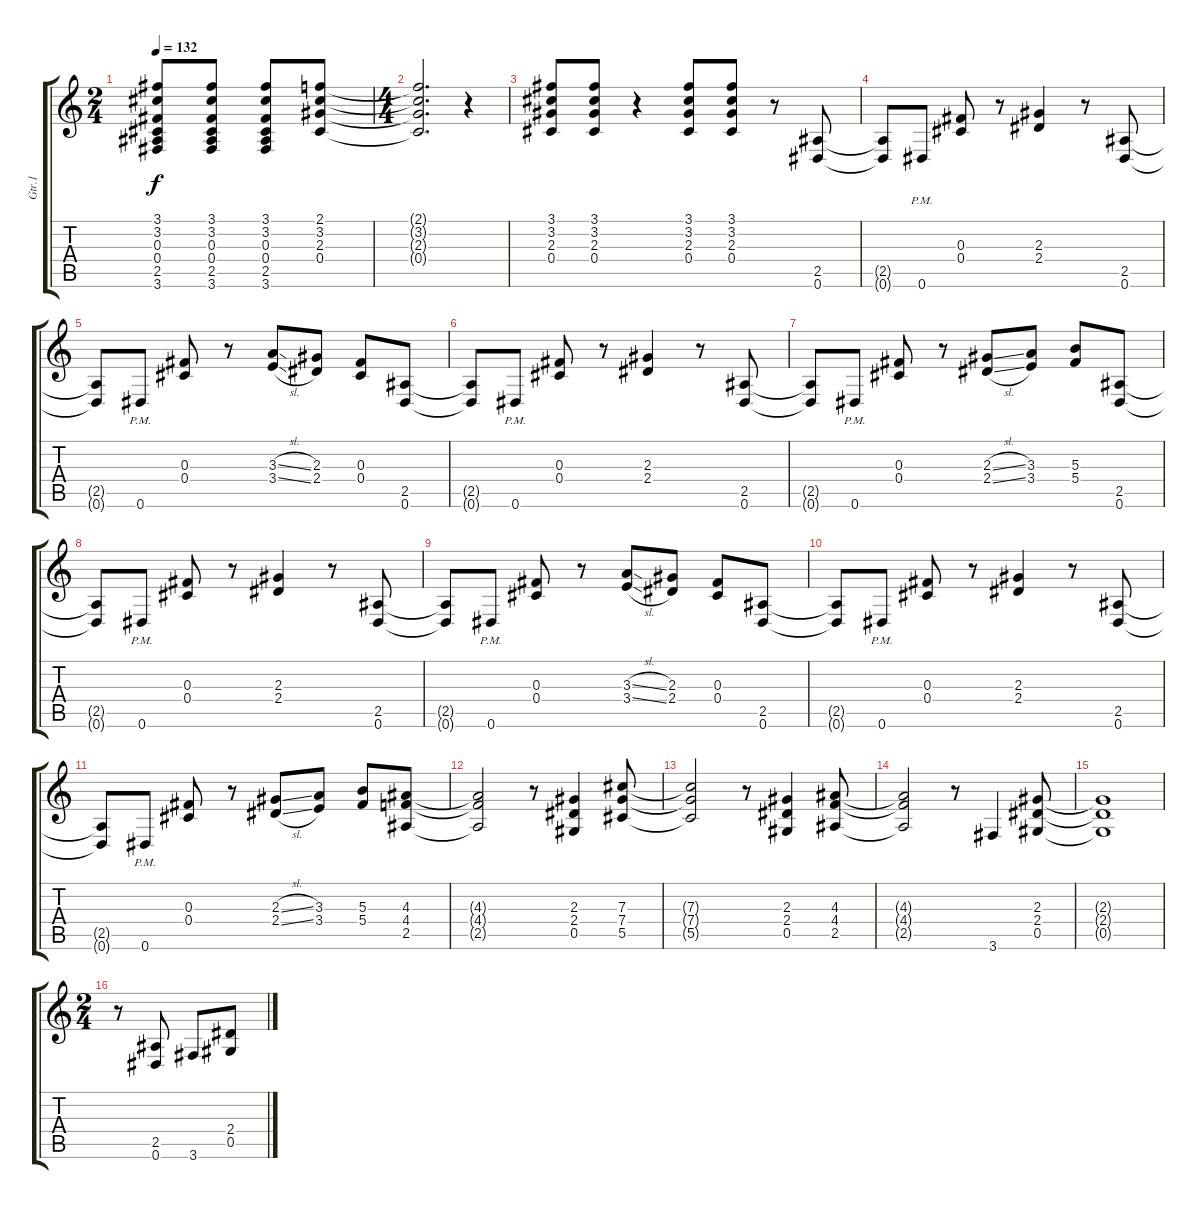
\track ("Gtr.1" "Gtr.1") {instrument acousticguitarsteel}
\staff {score tabs}
\tuning (Eb4 Bb3 Gb3 Db3 Ab2 Eb2) {hide}
\ts (2 4)
\tempo 132
\clef g2
\ks c
(3.1{t} 3.2{t} 0.3{t} 0.4{t} 2.5{t} 3.6{t}).8{dy f} (3.1 3.2 0.3 0.4 2.5 3.6).8 (3.1 3.2 0.3 0.4 2.5 3.6).8 (2.1 3.2 2.3 0.4).8 |
\ts (4 4)
(2.1{t} 3.2{t} 2.3{t} 0.4{t}).2{d} r.4 |
(3.1 3.2 2.3 0.4).8 (3.1 3.2 2.3 0.4).8 r.4 (3.1 3.2 2.3 0.4).8 (3.1 3.2 2.3 0.4).8 r.8 (2.5 0.6).8 |
(2.5{t} 0.6{t}).8 0.6{pm}.8 (0.3 0.4).8 r.8 (2.3 2.4).4 r.8 (2.5 0.6).8 |
(2.5{t} 0.6{t}).8 0.6{pm}.8 (0.3 0.4).8 r.8 (3.3{sl} 3.4{sl}).8 (2.3 2.4).8 (0.3 0.4).8 (2.5 0.6).8 |
(2.5{t} 0.6{t}).8 0.6{pm}.8 (0.3 0.4).8 r.8 (2.3 2.4).4 r.8 (2.5 0.6).8 |
(2.5{t} 0.6{t}).8 0.6{pm}.8 (0.3 0.4).8 r.8 (2.3{sl} 2.4{sl}).8 (3.3 3.4).8 (5.3 5.4).8 (2.5 0.6).8 |
(2.5{t} 0.6{t}).8 0.6{pm}.8 (0.3 0.4).8 r.8 (2.3 2.4).4 r.8 (2.5 0.6).8 |
(2.5{t} 0.6{t}).8 0.6{pm}.8 (0.3 0.4).8 r.8 (3.3{sl} 3.4{sl}).8 (2.3 2.4).8 (0.3 0.4).8 (2.5 0.6).8 |
(2.5{t} 0.6{t}).8 0.6{pm}.8 (0.3 0.4).8 r.8 (2.3 2.4).4 r.8 (2.5 0.6).8 |
(2.5{t} 0.6{t}).8 0.6{pm}.8 (0.3 0.4).8 r.8 (2.3{sl} 2.4{sl}).8 (3.3 3.4).8 (5.3 5.4).8 (4.3 4.4 2.5).8 |
(4.3{t} 4.4{t} 2.5{t}).2 r.8 (2.3 2.4 0.5).4 (7.3 7.4 5.5).8 |
(7.3{t} 7.4{t} 5.5{t}).2 r.8 (2.3 2.4 0.5).4 (4.3 4.4 2.5).8 |
(4.3{t} 4.4{t} 2.5{t}).2 r.8 3.6.4 (2.3 2.4 0.5).8 |
(2.3{t} 2.4{t} 0.5{t}).1 |
\ts (2 4)
r.8 (2.5 0.6).8 3.6.8 (2.4 0.5).8
